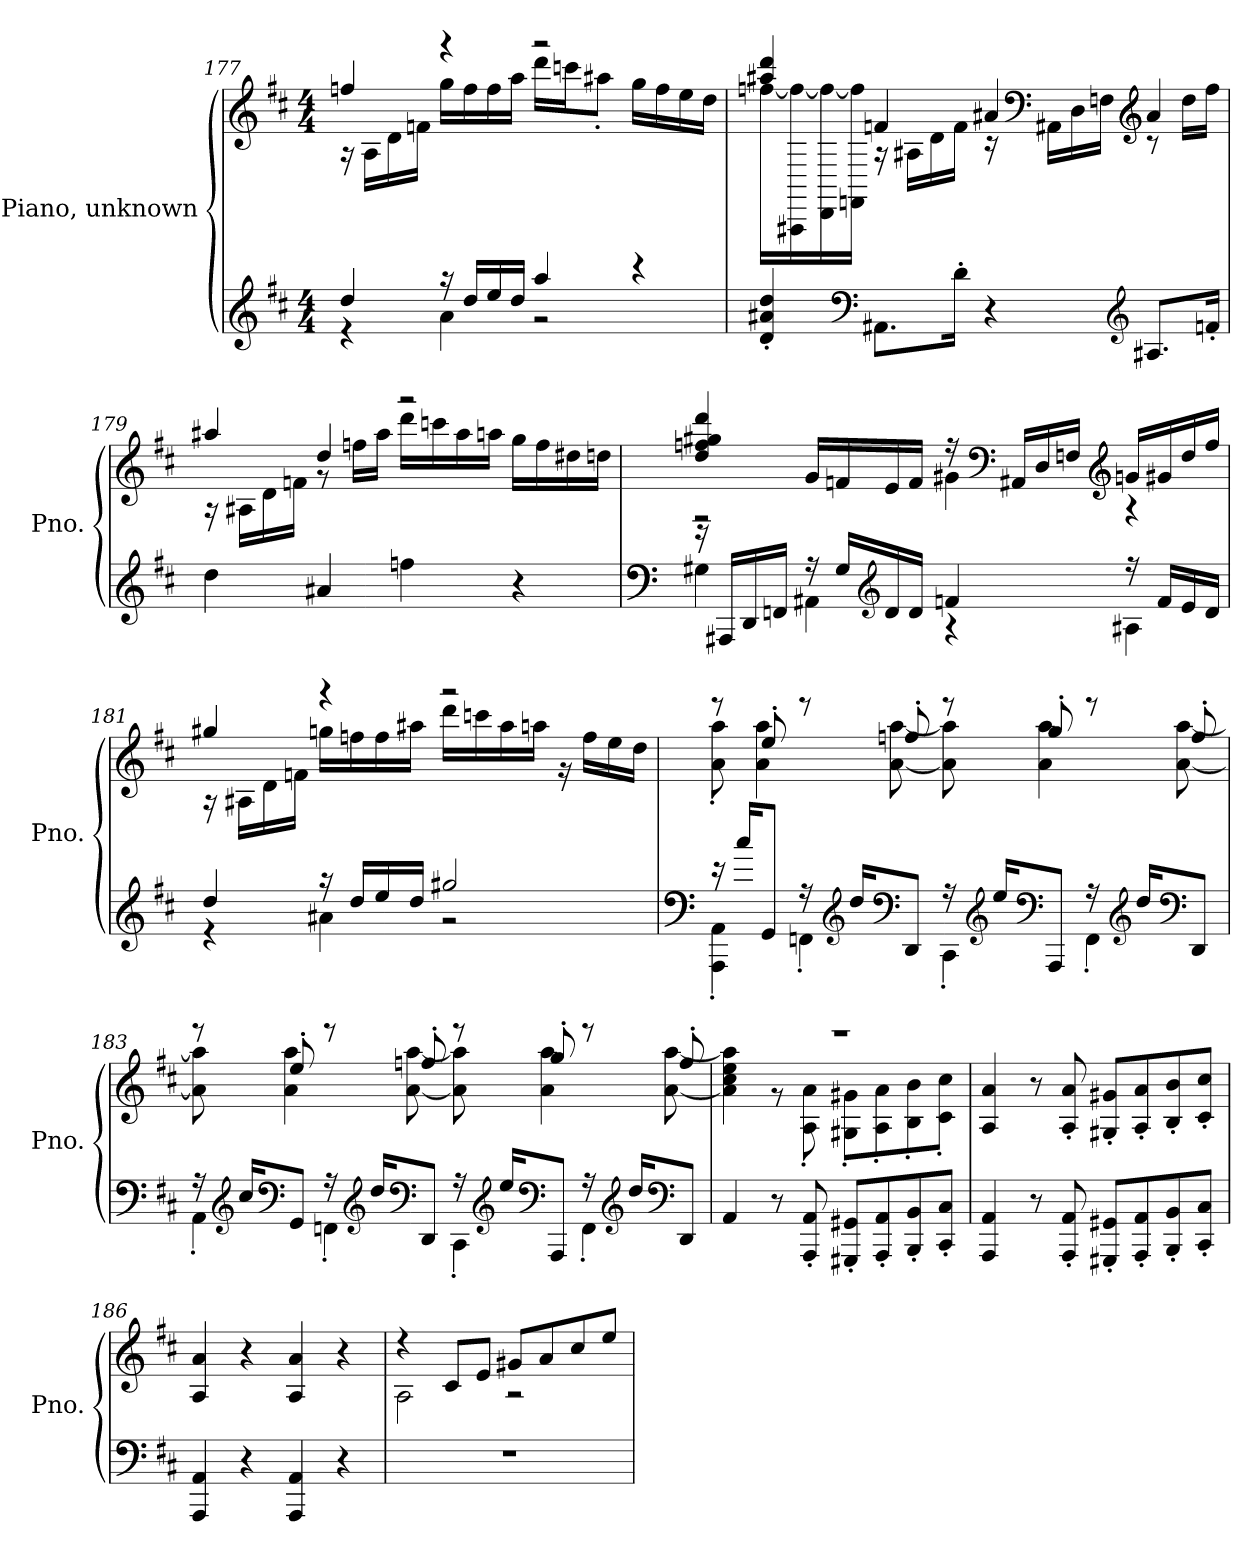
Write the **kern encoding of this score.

**kern	**kern
*part1	*part1
*staff2	*staff1
*I"Piano, unknown	*
*I'Pno.	*
*clefG2	*clefG2
*k[f#c#]	*k[f#c#]
*M4/4	*M4/4
=177	=177
*^	*^
4dd/	4r	4ffn/	16r
.	.	.	16A\LL
.	.	.	16d\
.	.	.	16fn\JJ
16r	4a\	4r	16gg\LL
16dd/LL	.	.	16ff\
16ee/	.	.	16ff\
16dd/JJ	.	.	16aa\JJ
4aa/	2r	2r	16ddd\LL
.	.	.	16cccn\J
.	.	.	8aa#X'\J
4r	.	.	16gg\LL
.	.	.	16ff\
.	.	.	16ee\
.	.	.	16dd\JJ
*v	*v	*	*
!!LO:LB:g=z	!!
=178	=178	=178
4d/' 4a#X/' 4dd/'	4aa#X/ 4ddd/	[16ffn\LL
.	.	16AAA#X\ 16ff\_
.	.	16DD\ 16ff\_
.	.	16FFn\ 16ff\]JJ
*clefF4	*	*
8.AA#X\L	4fn/	16r
.	.	16A#X\LL
.	.	16d\
16d'\Jk	.	16f\JJ
4r	4a#X/	16r
*	*clefF4	*
.	.	16AA#X\LL
.	.	16D\
.	.	16Fn\JJ
*clefG2	*clefG2	*
8.A#X/L	4a#/	8r
.	.	16dd\LL
16fn'/Jk	.	16ff\JJ
!!LO:LB:g=z	!!
=179	=179	=179
4dd\	4aa#X/	16r
.	.	16A#X\LL
.	.	16d\
.	.	16fn\JJ
4a#X/	4dd/	8r
.	.	16ffn\LL
.	.	16aa#\JJ
4ffn\	2r	16ddd\LL
.	.	16cccn\
.	.	16aa#\
.	.	16aan\JJ
4r	.	16gg\LL
.	.	16ff\
.	.	16dd#X\
.	.	16ddn\JJ
!!LO:PB:g=z	!!
=180	=180	=180
*clefF4	*	*
*^	*	*
16r	4G#X\	4dd/ 4ffn/ 4gg#X/ 4ddd/	2r
16AAA#X/LL	.	.	.
16DD/	.	.	.
16FFn/JJ	.	.	.
16r	4AA#X\	16g/LL	.
16G#/LL	.	16fn/	.
*clefG2	*	*	*
16d/	.	16e/	.
16d/JJ	.	16f/JJ	.
4fn/	4r	16r	4g#X\
*	*	*clefF4	*
.	.	16AA#X/LL	.
.	.	16D/	.
.	.	16Fn/JJ	.
*	*	*clefG2	*
16r	4A#X\	16gn/LL	4r
16f/LL	.	16g#X/	.
16e/	.	16dd/	.
16d/JJ	.	16ff/JJ	.
!!LO:LB:g=z	!!
=181	=181	=181	=181
4dd/	4r	4gg#X/	16r
.	.	.	16A#X\LL
.	.	.	16d\
.	.	.	16fn\JJ
16r	4a#X\	4r	16ggn\LL
16dd/LL	.	.	16ffn\
16ee/	.	.	16ff\
16dd/JJ	.	.	16aa#X\JJ
2gg#X/	2r	2r	16ddd\LL
.	.	.	16cccn\
.	.	.	16aa#\
.	.	.	16aan\JJ
.	.	.	16r
.	.	.	16ff\LL
.	.	.	16ee\
.	.	.	16dd\JJ
!!LO:LB:g=z	!!
=182	=182	=182	=182
*clefF4	*	*	*
16r	4AAA\' 4AA\'	8r	8a\' 8aa\'
16cc#/KL	.	.	.
8GG/J	.	8ee'/	4a\ 4aa\
16r	4FFn'\	8r	.
*clefG2	*	*	*
16dd/KL	.	.	.
*clefF4	*	*	*
8DD/J	.	8ffn'/	[8a\ [8aa\
16r	4CC#'\	8r	8a\] 8aa\]
*clefG2	*	*	*
16ee/KL	.	.	.
*clefF4	*	*	*
8AAA/J	.	8gg'/	4a\ 4aa\
16r	4FF'\	8r	.
*clefG2	*	*	*
16dd/KL	.	.	.
*clefF4	*	*	*
8DD/J	.	8ff'/	[8a\ [8aa\
!!LO:LB:g=z	!!
=183	=183	=183	=183
16r	4AA'\	8r	8a\] 8aa\]
*clefG2	*	*	*
16cc#/KL	.	.	.
*clefF4	*	*	*
8GG/J	.	8ee'/	4a\ 4aa\
16r	4FFn'\	8r	.
*clefG2	*	*	*
16dd/KL	.	.	.
*clefF4	*	*	*
8DD/J	.	8ffn'/	[8a\ [8aa\
16r	4CC#'\	8r	8a\] 8aa\]
*clefG2	*	*	*
16ee/KL	.	.	.
*clefF4	*	*	*
8AAA/J	.	8gg'/	4a\ 4aa\
16r	4FF'\	8r	.
*clefG2	*	*	*
16dd/KL	.	.	.
*clefF4	*	*	*
8DD/J	.	8ff'/	[8a\ [8aa\
*v	*v	*	*
=184	=184	=184
4AA/	1r	4a\] 4cc#\ 4ee\ 4aa\]
8r	.	8r
8AAA/' 8AA/'	.	8A\' 8a\'
8GGG#X/' 8GG#X/'L	.	8G#X\' 8g#X\'L
8AAA/' 8AA/'	.	8A\' 8a\'
8BBB/' 8BB/'	.	8B\' 8b\'
8CC#/' 8C#/'J	.	8c#\' 8cc#\'J
*	*v	*v
!!LO:LB:g=z
=185	=185
4AAA/ 4AA/	4A/ 4a/
8r	8r
8AAA/' 8AA/'	8A/' 8a/'
8GGG#X/' 8GG#X/'L	8G#X/' 8g#X/'L
8AAA/' 8AA/'	8A/' 8a/'
8BBB/' 8BB/'	8B/' 8b/'
8CC#/' 8C#/'J	8c#/' 8cc#/'J
=186	=186
4AAA/ 4AA/	4A/ 4a/
4r	4r
4AAA/ 4AA/	4A/ 4a/
4r	4r
=187	=187
*	*^
1r	4r	2A\
.	8c#/L	.
.	8e/J	.
.	8g#X/L	2r
.	8a/	.
.	8cc#/	.
.	8ee/J	.
*	*v	*v
=	=
*-	*-
